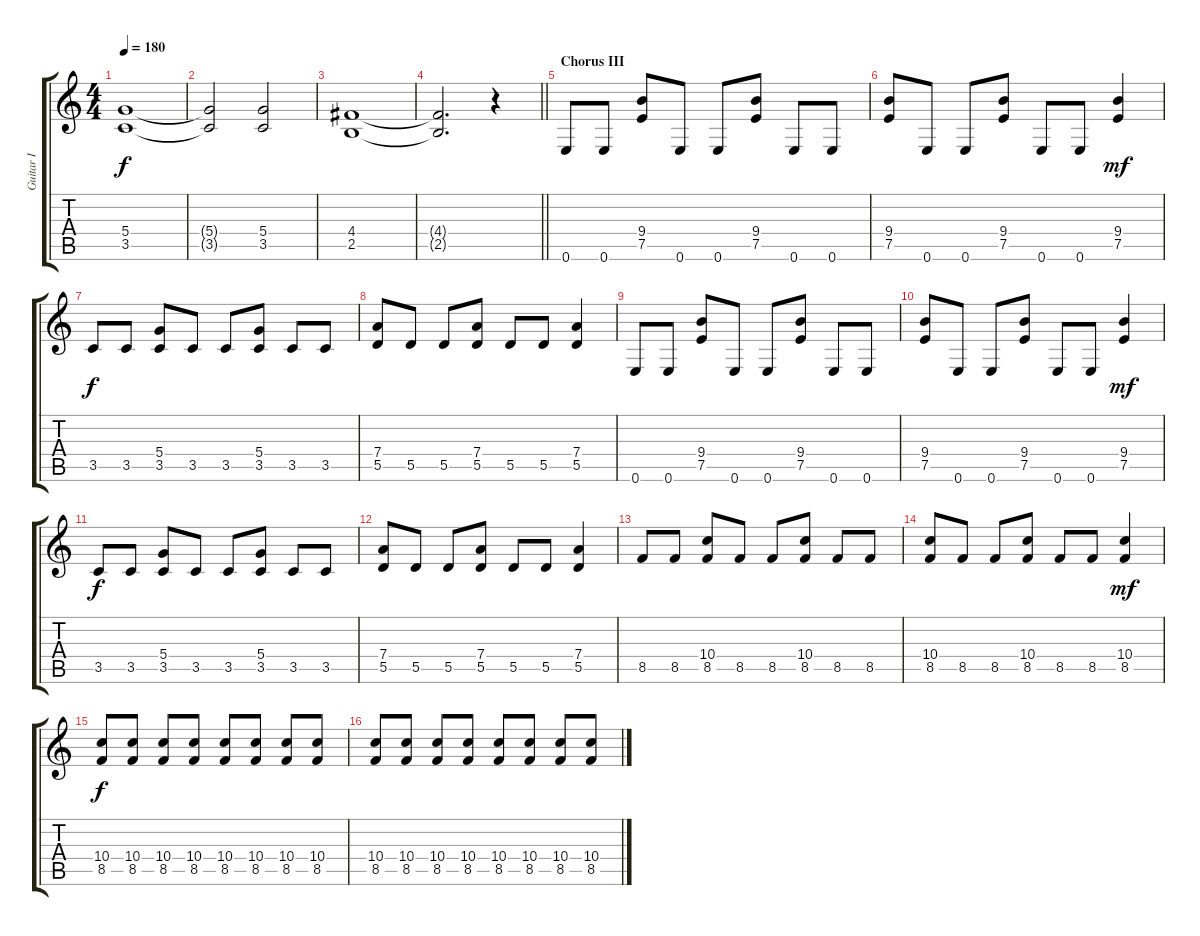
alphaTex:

\track ("Guitar I" "Guitar I") {instrument distortionguitar}
\staff {score tabs}
\tuning (E4 B3 G3 D3 A2 E2) {hide}
\ts (4 4)
\tempo 180
\clef g2
\ks c
(5.4 3.5).1{dy f} |
(5.4{t} 3.5{t}).2 (5.4 3.5).2 |
(4.4 2.5).1 |
\barLineRight lightlight
(4.4{t} 2.5{t}).2{d} r.4 |
\section ("" "Chorus III")
0.6.8 0.6.8 (9.4 7.5).8 0.6.8 0.6.8 (9.4 7.5).8 0.6.8 0.6.8 |
(9.4 7.5).8 0.6.8 0.6.8 (9.4 7.5).8 0.6.8 0.6.8 (9.4 7.5).4{dy mf} |
3.5.8{dy f} 3.5.8 (5.4 3.5).8 3.5.8 3.5.8 (5.4 3.5).8 3.5.8 3.5.8 |
(7.4 5.5).8 5.5.8 5.5.8 (7.4 5.5).8 5.5.8 5.5.8 (7.4 5.5).4 |
0.6.8 0.6.8 (9.4 7.5).8 0.6.8 0.6.8 (9.4 7.5).8 0.6.8 0.6.8 |
(9.4 7.5).8 0.6.8 0.6.8 (9.4 7.5).8 0.6.8 0.6.8 (9.4 7.5).4{dy mf} |
3.5.8{dy f} 3.5.8 (5.4 3.5).8 3.5.8 3.5.8 (5.4 3.5).8 3.5.8 3.5.8 |
(7.4 5.5).8 5.5.8 5.5.8 (7.4 5.5).8 5.5.8 5.5.8 (7.4 5.5).4 |
8.5.8 8.5.8 (10.4 8.5).8 8.5.8 8.5.8 (10.4 8.5).8 8.5.8 8.5.8 |
(10.4 8.5).8 8.5.8 8.5.8 (10.4 8.5).8 8.5.8 8.5.8 (10.4 8.5).4{dy mf} |
(10.4 8.5).8{dy f} (10.4 8.5).8 (10.4 8.5).8 (10.4 8.5).8 (10.4 8.5).8 (10.4 8.5).8 (10.4 8.5).8 (10.4 8.5).8 |
(10.4 8.5).8 (10.4 8.5).8 (10.4 8.5).8 (10.4 8.5).8 (10.4 8.5).8 (10.4 8.5).8 (10.4 8.5).8 (10.4 8.5).8
